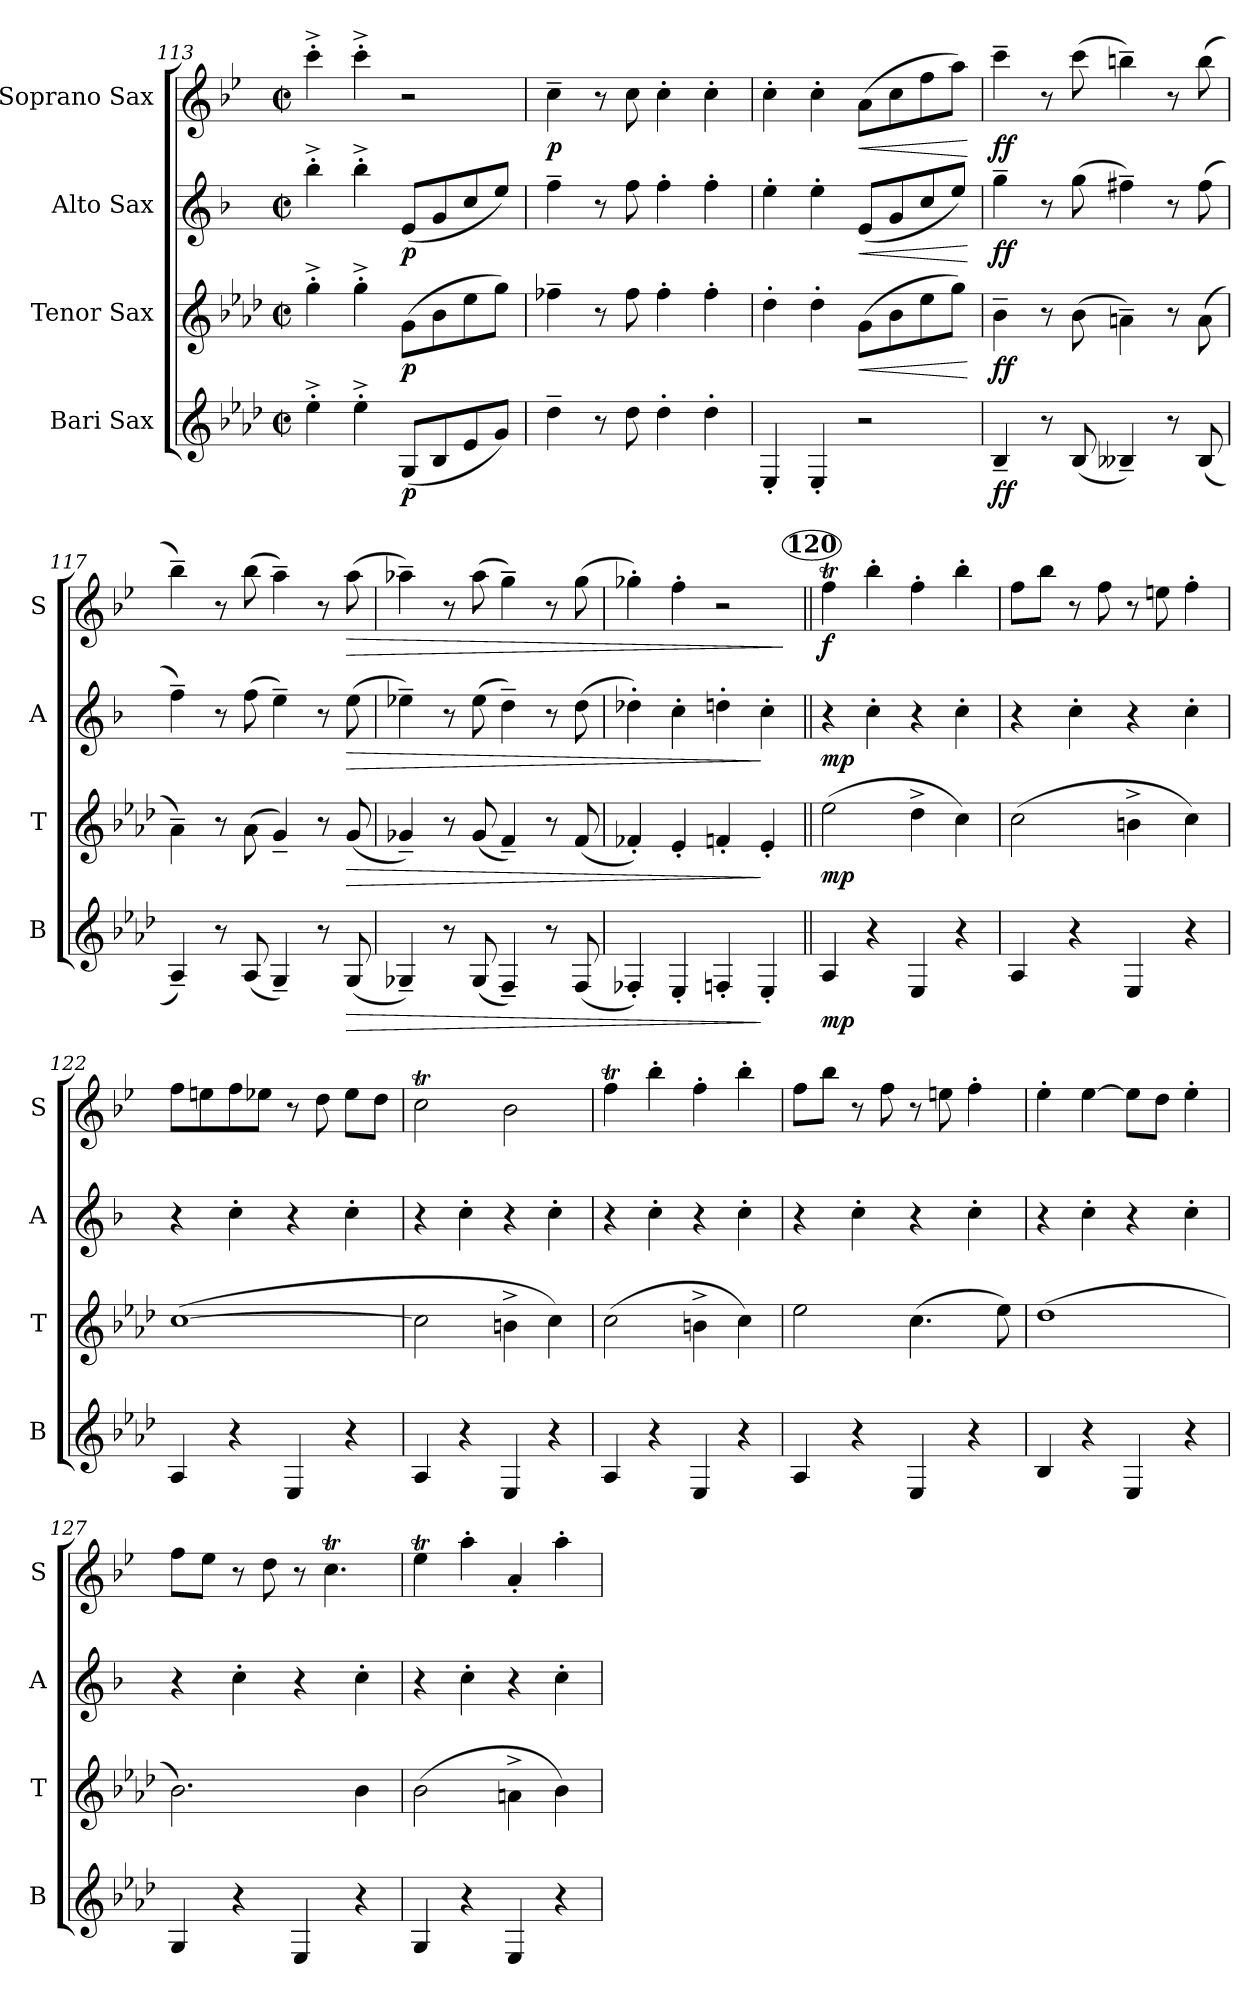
**kern	**dynam	**kern	**dynam	**kern	**dynam	**kern	**dynam
*part4	*part4	*part3	*part3	*part2	*part2	*part1	*part1
*staff4	*staff4	*staff3	*staff3	*staff2	*staff2	*staff1	*staff1
*I"Bari Sax	*	*I"Tenor Sax	*	*I"Alto Sax	*	*I"Soprano Sax	*
*I'B	*	*I'T	*	*I'A	*	*I'S	*
*clefG2	*	*clefG2	*	*clefG2	*	*clefG2	*
*ITrd12c21	*	*ITrd8c14	*	*ITrd5c9	*	*ITrd1c2	*
*k[b-e-a-d-]	*	*k[b-e-a-d-]	*	*k[b-e-a-d-]	*	*k[b-e-a-d-]	*
*A-:	*	*A-:	*	*A-:	*	*A-:	*
*M2/2	*	*M2/2	*	*M2/2	*	*M2/2	*
*met(c|)	*	*met(c|)	*	*met(c|)	*	*met(c|)	*
=113	=113	=113	=113	=113	=113	=113	=113
4e-^>'>\	.	4g^>'>\	.	4dd-^>'>\	.	4bb-^>'>\	.
4e-^>'>\	.	4g^>'>\	.	4dd-^>'>\	.	4bb-^>'>\	.
!	!LO:DY:b	!	!LO:DY:b	!	!LO:DY:b	!	!
(<8GG/L	p	(>8G\L	p	(<8G/L	p	2r	.
8BB-/	.	8B-\	.	8B-/	.	.	.
8E-/	.	8e-\	.	8e-/	.	.	.
8G/J)	.	8g\J)	.	8g/J)	.	.	.
=114	=114	=114	=114	=114	=114	=114	=114
!	!	!	!	!	!	!	!LO:DY:b
4d-~>\	.	4f-X~>\	.	4a-~>\	.	4b-~>\	p
8r	.	8r	.	8r	.	8r	.
8d-\	.	8f-\	.	8a-\	.	8b-\	.
4d-'>\	.	4f-'>\	.	4a-'>\	.	4b-'>\	.
4d-'>\	.	4f-'>\	.	4a-'>\	.	4b-'>\	.
=115	=115	=115	=115	=115	=115	=115	=115
4EE-'</	.	4d-'>\	.	4g'>\	.	4b-'>\	.
4EE-'</	.	4d-'>\	.	4g'>\	.	4b-'>\	.
!	!	!	!LO:HP:b	!	!LO:HP:b	!	!LO:HP:b
2r	.	(>8G\L	<	(<8G/L	<	(>8g\L	<
.	.	8B-\	.	8B-/	.	8b-\	.
.	.	8e-\	.	8e-/	.	8ee-\	.
.	.	8g\J)	.	8g/J)	.	8gg\J)	.
.	.	.	[	.	[	.	[
=116	=116	=116	=116	=116	=116	=116	=116
!	!LO:DY:b	!	!LO:DY:b	!	!LO:DY:b	!	!LO:DY:b
4BB-~</	ff	4B-~>\	ff	4b-~>\	ff	4bb-~>\	ff
8r	.	8r	.	8r	.	8r	.
(<8BB-/	.	(>8B-\	.	(>8b-\	.	(>8bb-\	.
4BB--X~</)	.	4An~>\)	.	4an~>\)	.	4aan~>\)	.
8r	.	8r	.	8r	.	8r	.
(<8BB--/	.	(>8A\	.	(>8a\	.	(>8aa\	.
=117	=117	=117	=117	=117	=117	=117	=117
4AA-~</)	.	4A-i~>\)	.	4a-i~>\)	.	4aa-i~>\)	.
8r	.	8r	.	8r	.	8r	.
(<8AA-/	.	(>8A-\	.	(>8a-\	.	(>8aa-\	.
4GG~</)	.	4G~</)	.	4g~>\)	.	4gg~>\)	.
8r	.	8r	.	8r	.	8r	.
!	!LO:HP:b	!	!LO:HP:b	!	!LO:HP:b	!	!LO:HP:b
(<8GG/	>	(<8G/	>	(>8g\	>	(>8gg\	>
=118	=118	=118	=118	=118	=118	=118	=118
4GG-X~</)	.	4G-X~</)	.	4g-X~>\)	.	4gg-X~>\)	.
8r	.	8r	.	8r	.	8r	.
(<8GG-/	.	(<8G-/	.	(>8g-\	.	(>8gg-\	.
4FF~</)	.	4F~</)	.	4f~>\)	.	4ff~>\)	.
8r	.	8r	.	8r	.	8r	.
(<8FF/	.	(<8F/	.	(>8f\	.	(>8ff\	.
=119	=119	=119	=119	=119	=119	=119	=119
4FF-X'</)	.	4F-X'</)	.	4f-X'>\)	.	4ff-X'>\)	.
4EE-'</	.	4E-'</	.	4e-'>\	.	4ee-'>\	.
4FFn'</	.	4Fn'</	.	4fn'>\	.	2r	.
4EE-'</	]	4E-'</	]	4e-'>\	]	.	.
.	.	.	.	.	.	.	]
!!LO:PB:g=z
!!LO:REH:place=s1:a:B:enc=circle:fs=14.4:t=120
=120||	=120||	=120||	=120||	=120||	=120||	=120||	=120||
!	!LO:DY:b	!	!LO:DY:b	!	!LO:DY:b	!	!LO:DY:b
4AA-/	mp	(>2e-\	mp	4r	mp	4ee-T\	f
4r	.	.	.	4e-'>\	.	4aa-'>\	.
4EE-/	.	4d-^>\	.	4r	.	4ee-'>\	.
4r	.	4c\)	.	4e-'>\	.	4aa-'>\	.
=121	=121	=121	=121	=121	=121	=121	=121
4AA-/	.	(>2c\	.	4r	.	8ee-\L	.
.	.	.	.	.	.	8aa-\J	.
4r	.	.	.	4e-'>\	.	8r	.
.	.	.	.	.	.	8ee-\	.
4EE-/	.	4Bn^>\	.	4r	.	8r	.
.	.	.	.	.	.	8ddn\	.
4r	.	4c\)	.	4e-'>\	.	4ee-'>\	.
=122	=122	=122	=122	=122	=122	=122	=122
4AA-/	.	(>[1c	.	4r	.	8ee-\L	.
.	.	.	.	.	.	8ddn\	.
4r	.	.	.	4e-'>\	.	8ee-\	.
.	.	.	.	.	.	8dd-X\J	.
4EE-/	.	.	.	4r	.	8r	.
.	.	.	.	.	.	8cc\	.
4r	.	.	.	4e-'>\	.	8dd-\L	.
.	.	.	.	.	.	8cc\J	.
=123	=123	=123	=123	=123	=123	=123	=123
4AA-/	.	2c\]	.	4r	.	2b-T\	.
4r	.	.	.	4e-'>\	.	.	.
4EE-/	.	4Bn^>\	.	4r	.	2a-\	.
4r	.	4c\)	.	4e-'>\	.	.	.
=124	=124	=124	=124	=124	=124	=124	=124
4AA-/	.	(>2c\	.	4r	.	4ee-T\	.
4r	.	.	.	4e-'>\	.	4aa-'>\	.
4EE-/	.	4Bn^>\	.	4r	.	4ee-'>\	.
4r	.	4c\)	.	4e-'>\	.	4aa-'>\	.
=125	=125	=125	=125	=125	=125	=125	=125
4AA-/	.	2e-\	.	4r	.	8ee-\L	.
.	.	.	.	.	.	8aa-\J	.
4r	.	.	.	4e-'>\	.	8r	.
.	.	.	.	.	.	8ee-\	.
4EE-/	.	(>4.c\	.	4r	.	8r	.
.	.	.	.	.	.	8ddn\	.
4r	.	.	.	4e-'>\	.	4ee-'>\	.
.	.	8e-\)	.	.	.	.	.
=126	=126	=126	=126	=126	=126	=126	=126
4BB-/	.	(>1d-	.	4r	.	4dd-'>\	.
4r	.	.	.	4e-'>\	.	[4dd-\	.
4EE-/	.	.	.	4r	.	8dd-\L]	.
.	.	.	.	.	.	8cc\J	.
4r	.	.	.	4e-'>\	.	4dd-'>\	.
=127	=127	=127	=127	=127	=127	=127	=127
4GG/	.	2.B-i\)	.	4r	.	8ee-\L	.
.	.	.	.	.	.	8dd-\J	.
4r	.	.	.	4e-'>\	.	8r	.
.	.	.	.	.	.	8cc\	.
4EE-/	.	.	.	4r	.	8r	.
.	.	.	.	.	.	4.b-T\	.
4r	.	4B-\	.	4e-'>\	.	.	.
!!LO:LB:g=z
=128	=128	=128	=128	=128	=128	=128	=128
4GG/	.	(>2B-\	.	4r	.	4dd-T\	.
4r	.	.	.	4e-'>\	.	4gg'>\	.
4EE-/	.	4An^>\	.	4r	.	4g'</	.
4r	.	4B-\)	.	4e-'>\	.	4gg'>\	.
=	=	=	=	=	=	=	=
*-	*-	*-	*-	*-	*-	*-	*-
